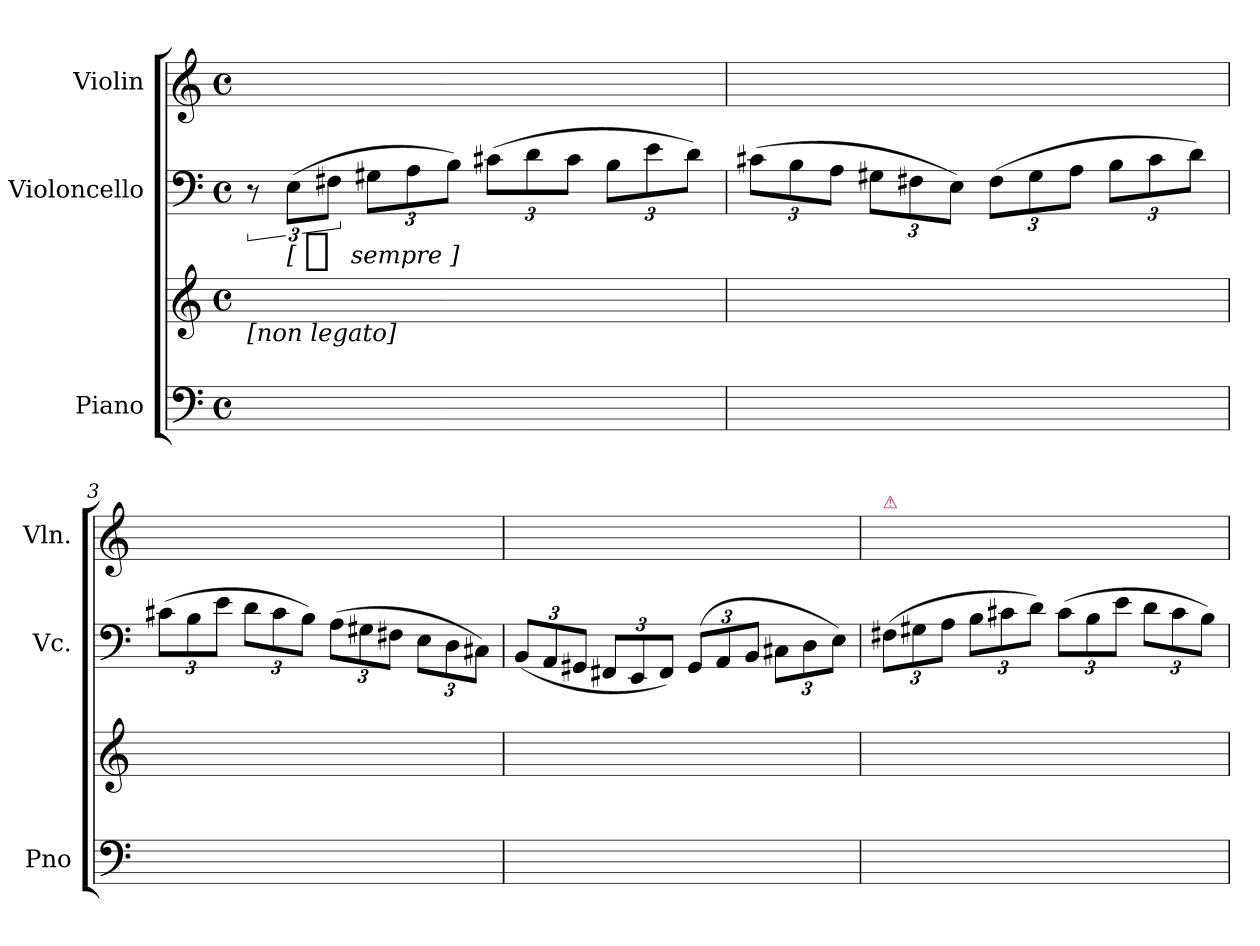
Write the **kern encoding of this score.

**kern	**kern	**kern	**dynam	**kern
*part3	*part3	*part2	*part2	*part1
*staff4	*staff3	*staff2	*staff2	*staff1
*I"Piano	*	*I"Violoncello	*	*I"Violin
*I'Pno	*	*I'Vc.	*	*I'Vln.
*clefF4	*clefG2	*clefF4	*	*clefG2
*k[]	*k[]	*k[]	*	*k[]
*C:	*C:	*C:	*	*C:
*M4/4	*M4/4	*M4/4	*	*M4/4
*met(c)	*met(c)	*met(c)	*	*met(c)
=1	=1	=1	=1	=1
!	!LO:TX:b:i:t=[non legato]	!	!	!
8ryy	16ryy	12r	.	8ryy
.	16ryy	.	.	.
!	!	!	!LO:DY:t=[ %s sempre ]	!
.	.	(12EL	ff	.
8ryy	16ryy	.	.	8ryy
.	.	12F#XJ	.	.
.	16ryy	.	.	.
8ryy	16ryy	12G#XL	.	8ryy
.	16ryy	.	.	.
.	.	12A	.	.
8ryy	16ryy	.	.	8ryy
.	.	12BJ)	.	.
.	16ryy	.	.	.
8ryy	16ryy	(12c#XL	.	8ryy
.	16ryy	.	.	.
.	.	12d	.	.
8ryy	16ryy	.	.	8ryy
.	.	12c#J	.	.
.	16ryy	.	.	.
8ryy	16ryy	12BL	.	8ryy
.	16ryy	.	.	.
.	.	12e	.	.
8ryy	16ryy	.	.	8ryy
.	.	12dJ)	.	.
.	16ryy	.	.	.
=2	=2	=2	=2	=2
8ryy	16ryy	(12c#XL	.	8ryy
.	16ryy	.	.	.
.	.	12B	.	.
8ryy	16ryy	.	.	8ryy
.	.	12AJ	.	.
.	16ryy	.	.	.
8ryy	16ryy	12G#XL	.	8ryy
.	16ryy	.	.	.
.	.	12F#X	.	.
8ryy	16ryy	.	.	8ryy
.	.	12EJ)	.	.
.	16ryy	.	.	.
8ryy	16ryy	(12F#L	.	8ryy
.	16ryy	.	.	.
.	.	12G#	.	.
8ryy	16ryy	.	.	8ryy
.	.	12AJ	.	.
.	16ryy	.	.	.
8ryy	16ryy	12BL	.	8ryy
.	16ryy	.	.	.
.	.	12c#	.	.
8ryy	16ryy	.	.	8ryy
.	.	12dJ)	.	.
.	16ryy	.	.	.
=3	=3	=3	=3	=3
8ryy	16ryy	(12c#XL	.	8ryy
.	16ryy	.	.	.
.	.	12B	.	.
8ryy	16ryy	.	.	8ryy
.	.	12eJ	.	.
.	16ryy	.	.	.
8ryy	16ryy	12dL	.	8ryy
.	16ryy	.	.	.
.	.	12c#	.	.
8ryy	16ryy	.	.	8ryy
.	.	12BJ)	.	.
.	16ryy	.	.	.
8ryy	16ryy	(12AL	.	8ryy
.	16ryy	.	.	.
.	.	12G#X	.	.
8ryy	16ryy	.	.	8ryy
.	.	12F#XJ	.	.
.	16ryy	.	.	.
8ryy	16ryy	12EL	.	8ryy
.	16ryy	.	.	.
.	.	12D	.	.
8ryy	16ryy	.	.	8ryy
.	.	12C#XJ)	.	.
.	16ryy	.	.	.
=4	=4	=4	=4	=4
8ryy	16ryy	(12BBL	.	8ryy
.	16ryy	.	.	.
.	.	12AA	.	.
8ryy	16ryy	.	.	8ryy
.	.	12GG#XJ	.	.
.	16ryy	.	.	.
8ryy	16ryy	12FF#XL	.	8ryy
.	16ryy	.	.	.
.	.	12EE	.	.
8ryy	16ryy	.	.	8ryy
.	.	12FF#J)	.	.
.	16ryy	.	.	.
8ryy	16ryy	(12GG#L	.	8ryy
.	16ryy	.	.	.
.	.	12AA	.	.
8ryy	16ryy	.	.	8ryy
.	.	12BBJ	.	.
.	16ryy	.	.	.
8ryy	16ryy	12C#XL	.	8ryy
.	16ryy	.	.	.
.	.	12D	.	.
8ryy	16ryy	.	.	8ryy
.	.	12EJ)	.	.
.	16ryy	.	.	.
=5	=5	=5	=5	=5
!	!	!	!	!LO:TX:a:color=crimson:t=⚠
8ryy	16ryy	(12F#XL	.	8ryy
.	16ryy	.	.	.
.	.	12G#X	.	.
8ryy	16ryy	.	.	8ryy
.	.	12AJ	.	.
.	16ryy	.	.	.
8ryy	16ryy	12BL	.	8ryy
.	16ryy	.	.	.
.	.	12c#X	.	.
8ryy	16ryy	.	.	8ryy
.	.	12dJ)	.	.
.	16ryy	.	.	.
8ryy	16ryy	(12c#L	.	8ryy
.	16ryy	.	.	.
.	.	12B	.	.
8ryy	16ryy	.	.	8ryy
.	.	12eJ	.	.
.	16ryy	.	.	.
8ryy	16ryy	12dL	.	8ryy
.	16ryy	.	.	.
.	.	12c#	.	.
8ryy	16ryy	.	.	8ryy
.	.	12BJ)	.	.
.	16ryy	.	.	.
=	=	=	=	=
*-	*-	*-	*-	*-
